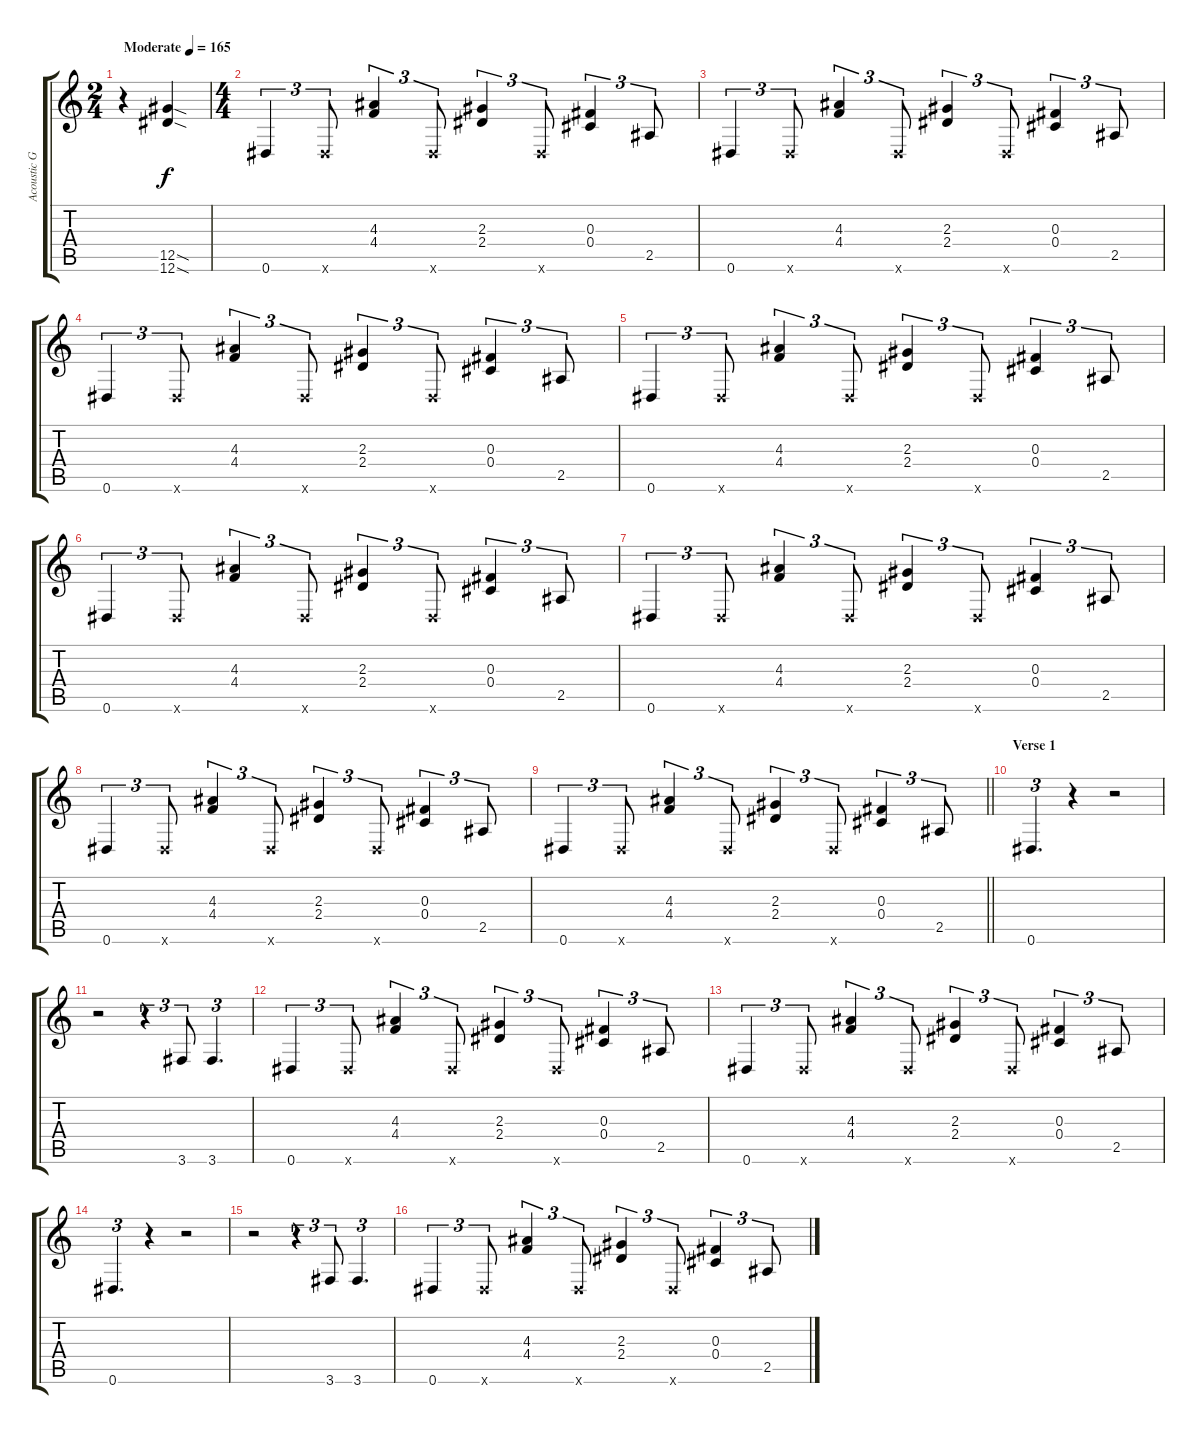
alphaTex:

\track ("Acoustic Guitar 1" "Acoustic G") {instrument acousticguitarsteel}
\staff {score tabs}
\tuning (Eb4 Bb3 Gb3 Db3 Ab2 Eb2) {hide}
\ts (2 4)
\tempo (165 "Moderate")
\clef g2
\ks c
r.4{dy f instrument acousticguitarsteel} (12.5{sod} 12.6{sod}).4 |
\ts (4 4)
0.6.4{tu (3 2)} 0.6{x}.8{tu (3 2)} (4.3 4.4).4{tu (3 2)} 0.6{x}.8{tu (3 2)} (2.3 2.4).4{tu (3 2)} 0.6{x}.8{tu (3 2)} (0.3 0.4).4{tu (3 2)} 2.5.8{tu (3 2)} |
0.6.4{tu (3 2)} 0.6{x}.8{tu (3 2)} (4.3 4.4).4{tu (3 2)} 0.6{x}.8{tu (3 2)} (2.3 2.4).4{tu (3 2)} 0.6{x}.8{tu (3 2)} (0.3 0.4).4{tu (3 2)} 2.5.8{tu (3 2)} |
0.6.4{tu (3 2)} 0.6{x}.8{tu (3 2)} (4.3 4.4).4{tu (3 2)} 0.6{x}.8{tu (3 2)} (2.3 2.4).4{tu (3 2)} 0.6{x}.8{tu (3 2)} (0.3 0.4).4{tu (3 2)} 2.5.8{tu (3 2)} |
0.6.4{tu (3 2)} 0.6{x}.8{tu (3 2)} (4.3 4.4).4{tu (3 2)} 0.6{x}.8{tu (3 2)} (2.3 2.4).4{tu (3 2)} 0.6{x}.8{tu (3 2)} (0.3 0.4).4{tu (3 2)} 2.5.8{tu (3 2)} |
0.6.4{tu (3 2)} 0.6{x}.8{tu (3 2)} (4.3 4.4).4{tu (3 2)} 0.6{x}.8{tu (3 2)} (2.3 2.4).4{tu (3 2)} 0.6{x}.8{tu (3 2)} (0.3 0.4).4{tu (3 2)} 2.5.8{tu (3 2)} |
0.6.4{tu (3 2)} 0.6{x}.8{tu (3 2)} (4.3 4.4).4{tu (3 2)} 0.6{x}.8{tu (3 2)} (2.3 2.4).4{tu (3 2)} 0.6{x}.8{tu (3 2)} (0.3 0.4).4{tu (3 2)} 2.5.8{tu (3 2)} |
0.6.4{tu (3 2)} 0.6{x}.8{tu (3 2)} (4.3 4.4).4{tu (3 2)} 0.6{x}.8{tu (3 2)} (2.3 2.4).4{tu (3 2)} 0.6{x}.8{tu (3 2)} (0.3 0.4).4{tu (3 2)} 2.5.8{tu (3 2)} |
\barLineRight lightlight
0.6.4{tu (3 2)} 0.6{x}.8{tu (3 2)} (4.3 4.4).4{tu (3 2)} 0.6{x}.8{tu (3 2)} (2.3 2.4).4{tu (3 2)} 0.6{x}.8{tu (3 2)} (0.3 0.4).4{tu (3 2)} 2.5.8{tu (3 2)} |
\section ("" "Verse 1")
0.6.4{d tu (3 2)} r.4 r.2 |
r.2 r.4{tu (3 2)} 3.6.8{tu (3 2)} 3.6.4{d tu (3 2)} |
0.6.4{tu (3 2)} 0.6{x}.8{tu (3 2)} (4.3 4.4).4{tu (3 2)} 0.6{x}.8{tu (3 2)} (2.3 2.4).4{tu (3 2)} 0.6{x}.8{tu (3 2)} (0.3 0.4).4{tu (3 2)} 2.5.8{tu (3 2)} |
0.6.4{tu (3 2)} 0.6{x}.8{tu (3 2)} (4.3 4.4).4{tu (3 2)} 0.6{x}.8{tu (3 2)} (2.3 2.4).4{tu (3 2)} 0.6{x}.8{tu (3 2)} (0.3 0.4).4{tu (3 2)} 2.5.8{tu (3 2)} |
0.6.4{d tu (3 2)} r.4 r.2 |
r.2 r.4{tu (3 2)} 3.6.8{tu (3 2)} 3.6.4{d tu (3 2)} |
0.6.4{tu (3 2)} 0.6{x}.8{tu (3 2)} (4.3 4.4).4{tu (3 2)} 0.6{x}.8{tu (3 2)} (2.3 2.4).4{tu (3 2)} 0.6{x}.8{tu (3 2)} (0.3 0.4).4{tu (3 2)} 2.5.8{tu (3 2)}
